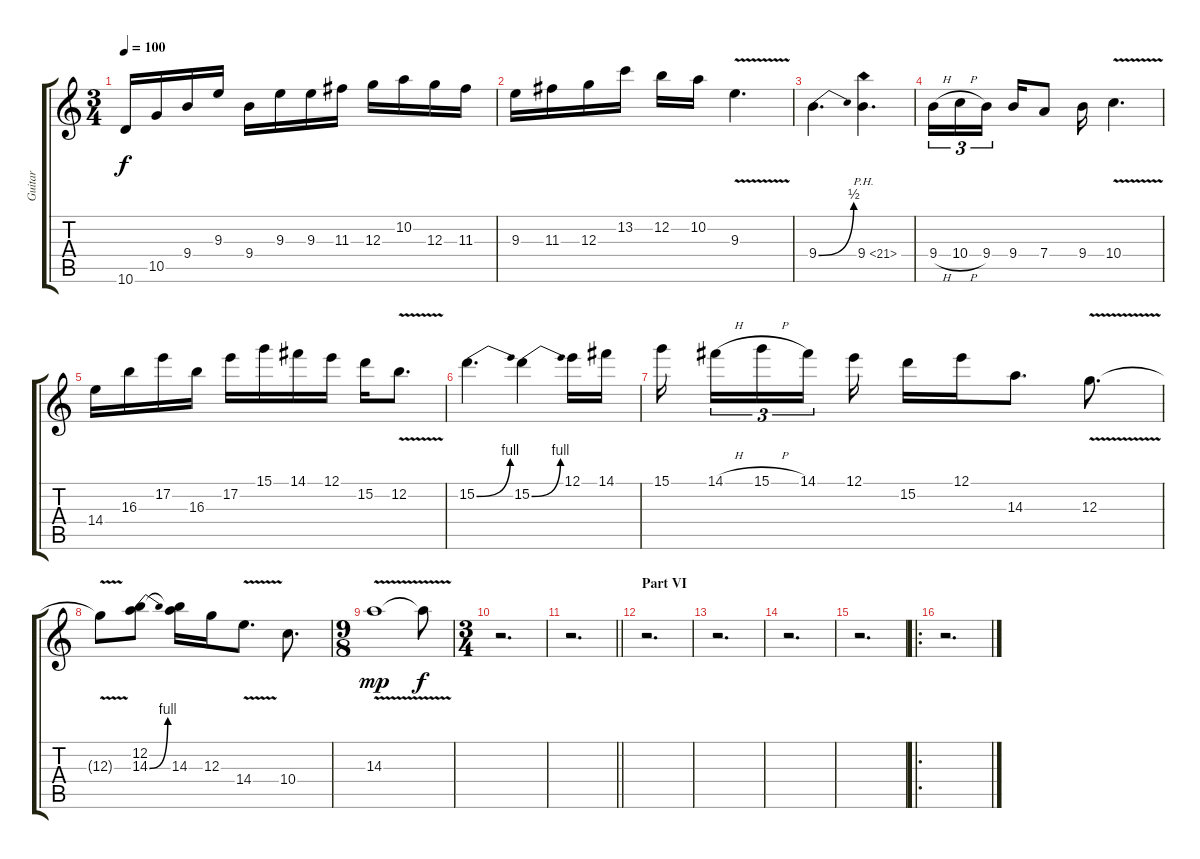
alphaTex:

\track ("Guitar" "Guitar") {instrument overdrivenguitar}
\staff {score tabs}
\tuning (E4 B3 G3 D3 A2 E2) {hide}
\ts (3 4)
\tempo 100
\clef g2
\ks c
10.6.16{dy f} 10.5.16 9.4.16 9.3.16 9.4.16 9.3.16 9.3.16 11.3.16 12.3.16 10.2.16 12.3.16 11.3.16 |
9.3.16 11.3.16 12.3.16 13.2.16 12.2.16 10.2.16 9.3{v}.4{d} |
9.4{be (bend 0 0 60 2)}.4{d} 9.4{ph 12}.4{d} |
9.4{h}.16{tu (3 2)} 10.4{h}.16{tu (3 2)} 9.4.16{tu (3 2)} 9.4.16 7.4.8 9.4.16 10.4{v}.4{d} |
14.4.16 16.3.16 17.2.16 16.3.16 17.2.16 15.1.16 14.1.16 12.1.16 15.2.16 12.2{v}.8{d} |
15.2{be (bend 0 0 60 4)}.4{d} 15.2{be (bend 0 0 60 4)}.4 12.1.16 14.1.16 |
15.1.16 14.1{h}.16{tu (3 2)} 15.1{h}.16{tu (3 2)} 14.1.16{tu (3 2)} 12.1.16 15.2.16 12.1.16 14.3.8{d} 12.3{v}.8{d} |
12.3{t}.8 (12.2 14.3{be (bend 0 0 60 4)}).8 (12.2{t} 14.3).16 12.3.16 14.4{v}.8{d} 10.4.8{d} |
\ts (9 8)
14.3{v}.1{dy mp} 14.3{t}.8{dy f} |
\ts (3 4)
r.2{d} |
\barLineRight lightlight
r.2{d} |
\section ("" "Part VI")
r.2{d} |
r.2{d} |
r.2{d} |
r.2{d} |
\ro
r.2{d}
